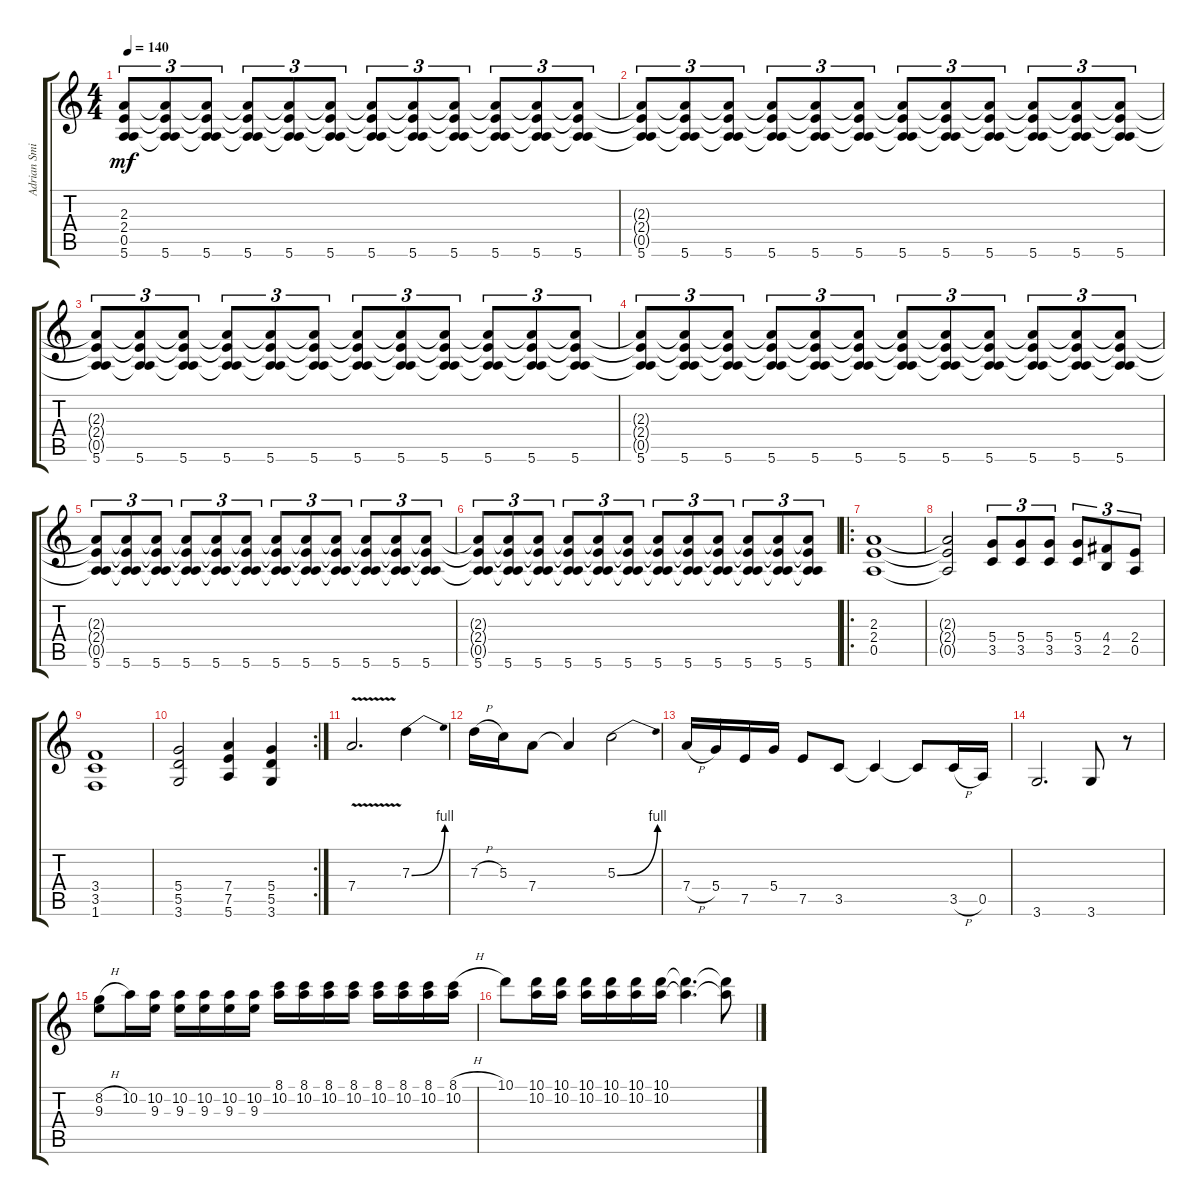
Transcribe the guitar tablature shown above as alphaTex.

\track ("Adrian Smith" "Adrian Smi") {instrument overdrivenguitar}
\staff {score tabs}
\tuning (E4 B3 G3 D3 A2 E2) {hide}
\ts (4 4)
\tempo 140
\clef g2
\ks c
(2.3{t} 2.4{t} 0.5{t} 5.6).8{tu (3 2) dy mf} (2.3{t} 2.4{t} 0.5{t} 5.6).8{tu (3 2)} (2.3{t} 2.4{t} 0.5{t} 5.6).8{tu (3 2)} (2.3{t} 2.4{t} 0.5{t} 5.6).8{tu (3 2)} (2.3{t} 2.4{t} 0.5{t} 5.6).8{tu (3 2)} (2.3{t} 2.4{t} 0.5{t} 5.6).8{tu (3 2)} (2.3{t} 2.4{t} 0.5{t} 5.6).8{tu (3 2)} (2.3{t} 2.4{t} 0.5{t} 5.6).8{tu (3 2)} (2.3{t} 2.4{t} 0.5{t} 5.6).8{tu (3 2)} (2.3{t} 2.4{t} 0.5{t} 5.6).8{tu (3 2)} (2.3{t} 2.4{t} 0.5{t} 5.6).8{tu (3 2)} (2.3{t} 2.4{t} 0.5{t} 5.6).8{tu (3 2)} |
(2.3{t} 2.4{t} 0.5{t} 5.6).8{tu (3 2)} (2.3{t} 2.4{t} 0.5{t} 5.6).8{tu (3 2)} (2.3{t} 2.4{t} 0.5{t} 5.6).8{tu (3 2)} (2.3{t} 2.4{t} 0.5{t} 5.6).8{tu (3 2)} (2.3{t} 2.4{t} 0.5{t} 5.6).8{tu (3 2)} (2.3{t} 2.4{t} 0.5{t} 5.6).8{tu (3 2)} (2.3{t} 2.4{t} 0.5{t} 5.6).8{tu (3 2)} (2.3{t} 2.4{t} 0.5{t} 5.6).8{tu (3 2)} (2.3{t} 2.4{t} 0.5{t} 5.6).8{tu (3 2)} (2.3{t} 2.4{t} 0.5{t} 5.6).8{tu (3 2)} (2.3{t} 2.4{t} 0.5{t} 5.6).8{tu (3 2)} (2.3{t} 2.4{t} 0.5{t} 5.6).8{tu (3 2)} |
(2.3{t} 2.4{t} 0.5{t} 5.6).8{tu (3 2)} (2.3{t} 2.4{t} 0.5{t} 5.6).8{tu (3 2)} (2.3{t} 2.4{t} 0.5{t} 5.6).8{tu (3 2)} (2.3{t} 2.4{t} 0.5{t} 5.6).8{tu (3 2)} (2.3{t} 2.4{t} 0.5{t} 5.6).8{tu (3 2)} (2.3{t} 2.4{t} 0.5{t} 5.6).8{tu (3 2)} (2.3{t} 2.4{t} 0.5{t} 5.6).8{tu (3 2)} (2.3{t} 2.4{t} 0.5{t} 5.6).8{tu (3 2)} (2.3{t} 2.4{t} 0.5{t} 5.6).8{tu (3 2)} (2.3{t} 2.4{t} 0.5{t} 5.6).8{tu (3 2)} (2.3{t} 2.4{t} 0.5{t} 5.6).8{tu (3 2)} (2.3{t} 2.4{t} 0.5{t} 5.6).8{tu (3 2)} |
(2.3{t} 2.4{t} 0.5{t} 5.6).8{tu (3 2)} (2.3{t} 2.4{t} 0.5{t} 5.6).8{tu (3 2)} (2.3{t} 2.4{t} 0.5{t} 5.6).8{tu (3 2)} (2.3{t} 2.4{t} 0.5{t} 5.6).8{tu (3 2)} (2.3{t} 2.4{t} 0.5{t} 5.6).8{tu (3 2)} (2.3{t} 2.4{t} 0.5{t} 5.6).8{tu (3 2)} (2.3{t} 2.4{t} 0.5{t} 5.6).8{tu (3 2)} (2.3{t} 2.4{t} 0.5{t} 5.6).8{tu (3 2)} (2.3{t} 2.4{t} 0.5{t} 5.6).8{tu (3 2)} (2.3{t} 2.4{t} 0.5{t} 5.6).8{tu (3 2)} (2.3{t} 2.4{t} 0.5{t} 5.6).8{tu (3 2)} (2.3{t} 2.4{t} 0.5{t} 5.6).8{tu (3 2)} |
(2.3{t} 2.4{t} 0.5{t} 5.6).8{tu (3 2)} (2.3{t} 2.4{t} 0.5{t} 5.6).8{tu (3 2)} (2.3{t} 2.4{t} 0.5{t} 5.6).8{tu (3 2)} (2.3{t} 2.4{t} 0.5{t} 5.6).8{tu (3 2)} (2.3{t} 2.4{t} 0.5{t} 5.6).8{tu (3 2)} (2.3{t} 2.4{t} 0.5{t} 5.6).8{tu (3 2)} (2.3{t} 2.4{t} 0.5{t} 5.6).8{tu (3 2)} (2.3{t} 2.4{t} 0.5{t} 5.6).8{tu (3 2)} (2.3{t} 2.4{t} 0.5{t} 5.6).8{tu (3 2)} (2.3{t} 2.4{t} 0.5{t} 5.6).8{tu (3 2)} (2.3{t} 2.4{t} 0.5{t} 5.6).8{tu (3 2)} (2.3{t} 2.4{t} 0.5{t} 5.6).8{tu (3 2)} |
(2.3{t} 2.4{t} 0.5{t} 5.6).8{tu (3 2)} (2.3{t} 2.4{t} 0.5{t} 5.6).8{tu (3 2)} (2.3{t} 2.4{t} 0.5{t} 5.6).8{tu (3 2)} (2.3{t} 2.4{t} 0.5{t} 5.6).8{tu (3 2)} (2.3{t} 2.4{t} 0.5{t} 5.6).8{tu (3 2)} (2.3{t} 2.4{t} 0.5{t} 5.6).8{tu (3 2)} (2.3{t} 2.4{t} 0.5{t} 5.6).8{tu (3 2)} (2.3{t} 2.4{t} 0.5{t} 5.6).8{tu (3 2)} (2.3{t} 2.4{t} 0.5{t} 5.6).8{tu (3 2)} (2.3{t} 2.4{t} 0.5{t} 5.6).8{tu (3 2)} (2.3{t} 2.4{t} 0.5{t} 5.6).8{tu (3 2)} (2.3{t} 2.4{t} 0.5{t} 5.6).8{tu (3 2)} |
\ro
(2.3 2.4 0.5).1 |
(2.3{t} 2.4{t} 0.5{t}).2 (5.4 3.5).8{tu (3 2)} (5.4 3.5).8{tu (3 2)} (5.4 3.5).8{tu (3 2)} (5.4 3.5).8{tu (3 2)} (4.4 2.5).8{tu (3 2)} (2.4 0.5).8{tu (3 2)} |
(3.4 3.5 1.6).1 |
\rc 2
(5.4 5.5 3.6).2 (7.4 7.5 5.6).4 (5.4 5.5 3.6).4 |
7.4{v}.2{d} 7.3{be (bend 0 0 60 4)}.4 |
7.3{h}.16 5.3.16 7.4.8 7.4{t}.4 5.3{be (bend 0 0 60 4)}.2 |
7.4{h}.16 5.4.16 7.5.16 5.4.16 7.5.8 3.5.8 3.5{t}.4 3.5{t}.8 3.5{h}.16 0.5.16 |
3.6.2{d} 3.6.8 r.8 |
(8.2{h} 9.3).8 10.2.16 (10.2 9.3).16 (10.2 9.3).16 (10.2 9.3).16 (10.2 9.3).16 (10.2 9.3).16 (8.1 10.2).16 (8.1 10.2).16 (8.1 10.2).16 (8.1 10.2).16 (8.1 10.2).16 (8.1 10.2).16 (8.1 10.2).16 (8.1{h} 10.2).16 |
10.1.8 (10.1 10.2).16 (10.1 10.2).16 (10.1 10.2).16 (10.1 10.2).16 (10.1 10.2).16 (10.1 10.2).16 (10.1{t} 10.2{t}).4{d} (10.1{t} 10.2{t}).8
